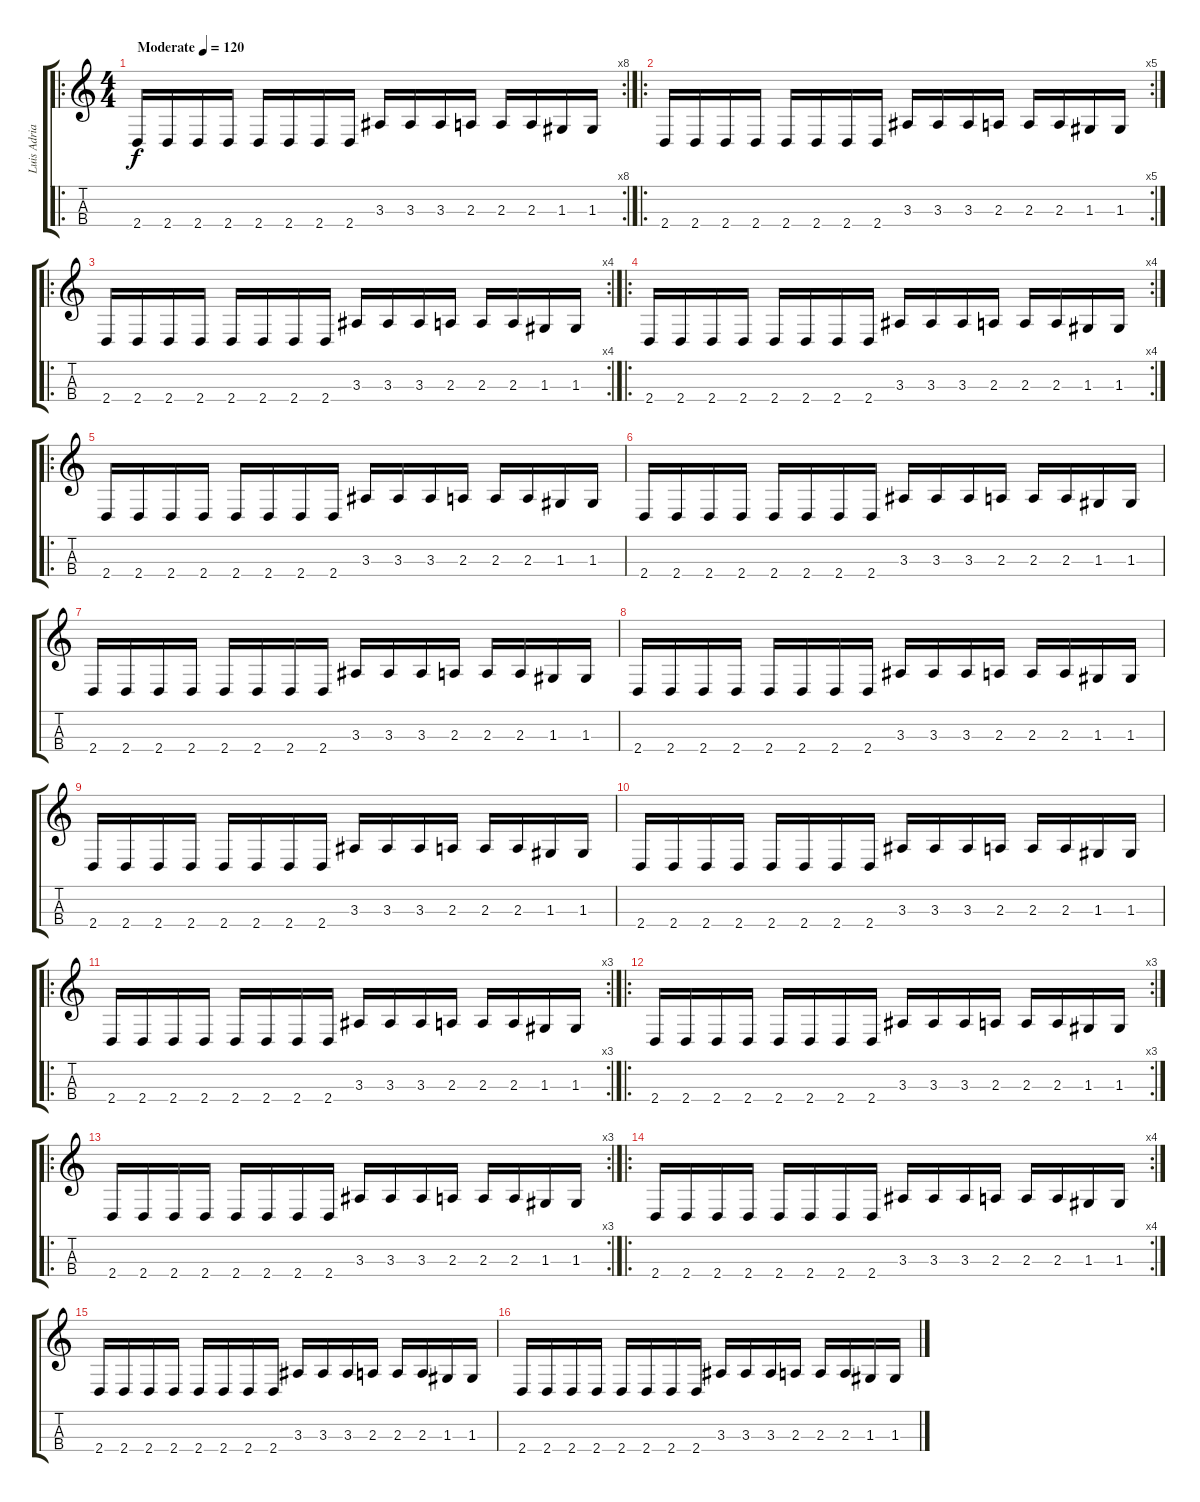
\track ("Luis Adrian " "Luis Adria") {instrument distortionguitar}
\staff {score tabs}
\tuning (A3 D3 G2 C2) {hide}
\ro
\rc 8
\ts (4 4)
\tempo (120 "Moderate")
\clef g2
\ks c
2.4.16{dy f instrument distortionguitar} 2.4.16 2.4.16 2.4.16 2.4.16 2.4.16 2.4.16 2.4.16 3.3.16 3.3.16 3.3.16 2.3.16 2.3.16 2.3.16 1.3.16 1.3.16 |
\ro
\rc 5
2.4.16 2.4.16 2.4.16 2.4.16 2.4.16 2.4.16 2.4.16 2.4.16 3.3.16 3.3.16 3.3.16 2.3.16 2.3.16 2.3.16 1.3.16 1.3.16 |
\ro
\rc 4
2.4.16 2.4.16 2.4.16 2.4.16 2.4.16 2.4.16 2.4.16 2.4.16 3.3.16 3.3.16 3.3.16 2.3.16 2.3.16 2.3.16 1.3.16 1.3.16 |
\ro
\rc 4
2.4.16 2.4.16 2.4.16 2.4.16 2.4.16 2.4.16 2.4.16 2.4.16 3.3.16 3.3.16 3.3.16 2.3.16 2.3.16 2.3.16 1.3.16 1.3.16 |
\ro
2.4.16 2.4.16 2.4.16 2.4.16 2.4.16 2.4.16 2.4.16 2.4.16 3.3.16 3.3.16 3.3.16 2.3.16 2.3.16 2.3.16 1.3.16 1.3.16 |
2.4.16 2.4.16 2.4.16 2.4.16 2.4.16 2.4.16 2.4.16 2.4.16 3.3.16 3.3.16 3.3.16 2.3.16 2.3.16 2.3.16 1.3.16 1.3.16 |
2.4.16 2.4.16 2.4.16 2.4.16 2.4.16 2.4.16 2.4.16 2.4.16 3.3.16 3.3.16 3.3.16 2.3.16 2.3.16 2.3.16 1.3.16 1.3.16 |
2.4.16 2.4.16 2.4.16 2.4.16 2.4.16 2.4.16 2.4.16 2.4.16 3.3.16 3.3.16 3.3.16 2.3.16 2.3.16 2.3.16 1.3.16 1.3.16 |
2.4.16 2.4.16 2.4.16 2.4.16 2.4.16 2.4.16 2.4.16 2.4.16 3.3.16 3.3.16 3.3.16 2.3.16 2.3.16 2.3.16 1.3.16 1.3.16 |
2.4.16 2.4.16 2.4.16 2.4.16 2.4.16 2.4.16 2.4.16 2.4.16 3.3.16 3.3.16 3.3.16 2.3.16 2.3.16 2.3.16 1.3.16 1.3.16 |
\ro
\rc 3
2.4.16 2.4.16 2.4.16 2.4.16 2.4.16 2.4.16 2.4.16 2.4.16 3.3.16 3.3.16 3.3.16 2.3.16 2.3.16 2.3.16 1.3.16 1.3.16 |
\ro
\rc 3
2.4.16 2.4.16 2.4.16 2.4.16 2.4.16 2.4.16 2.4.16 2.4.16 3.3.16 3.3.16 3.3.16 2.3.16 2.3.16 2.3.16 1.3.16 1.3.16 |
\ro
\rc 3
2.4.16 2.4.16 2.4.16 2.4.16 2.4.16 2.4.16 2.4.16 2.4.16 3.3.16 3.3.16 3.3.16 2.3.16 2.3.16 2.3.16 1.3.16 1.3.16 |
\ro
\rc 4
2.4.16 2.4.16 2.4.16 2.4.16 2.4.16 2.4.16 2.4.16 2.4.16 3.3.16 3.3.16 3.3.16 2.3.16 2.3.16 2.3.16 1.3.16 1.3.16 |
2.4.16 2.4.16 2.4.16 2.4.16 2.4.16 2.4.16 2.4.16 2.4.16 3.3.16 3.3.16 3.3.16 2.3.16 2.3.16 2.3.16 1.3.16 1.3.16 |
2.4.16 2.4.16 2.4.16 2.4.16 2.4.16 2.4.16 2.4.16 2.4.16 3.3.16 3.3.16 3.3.16 2.3.16 2.3.16 2.3.16 1.3.16 1.3.16
